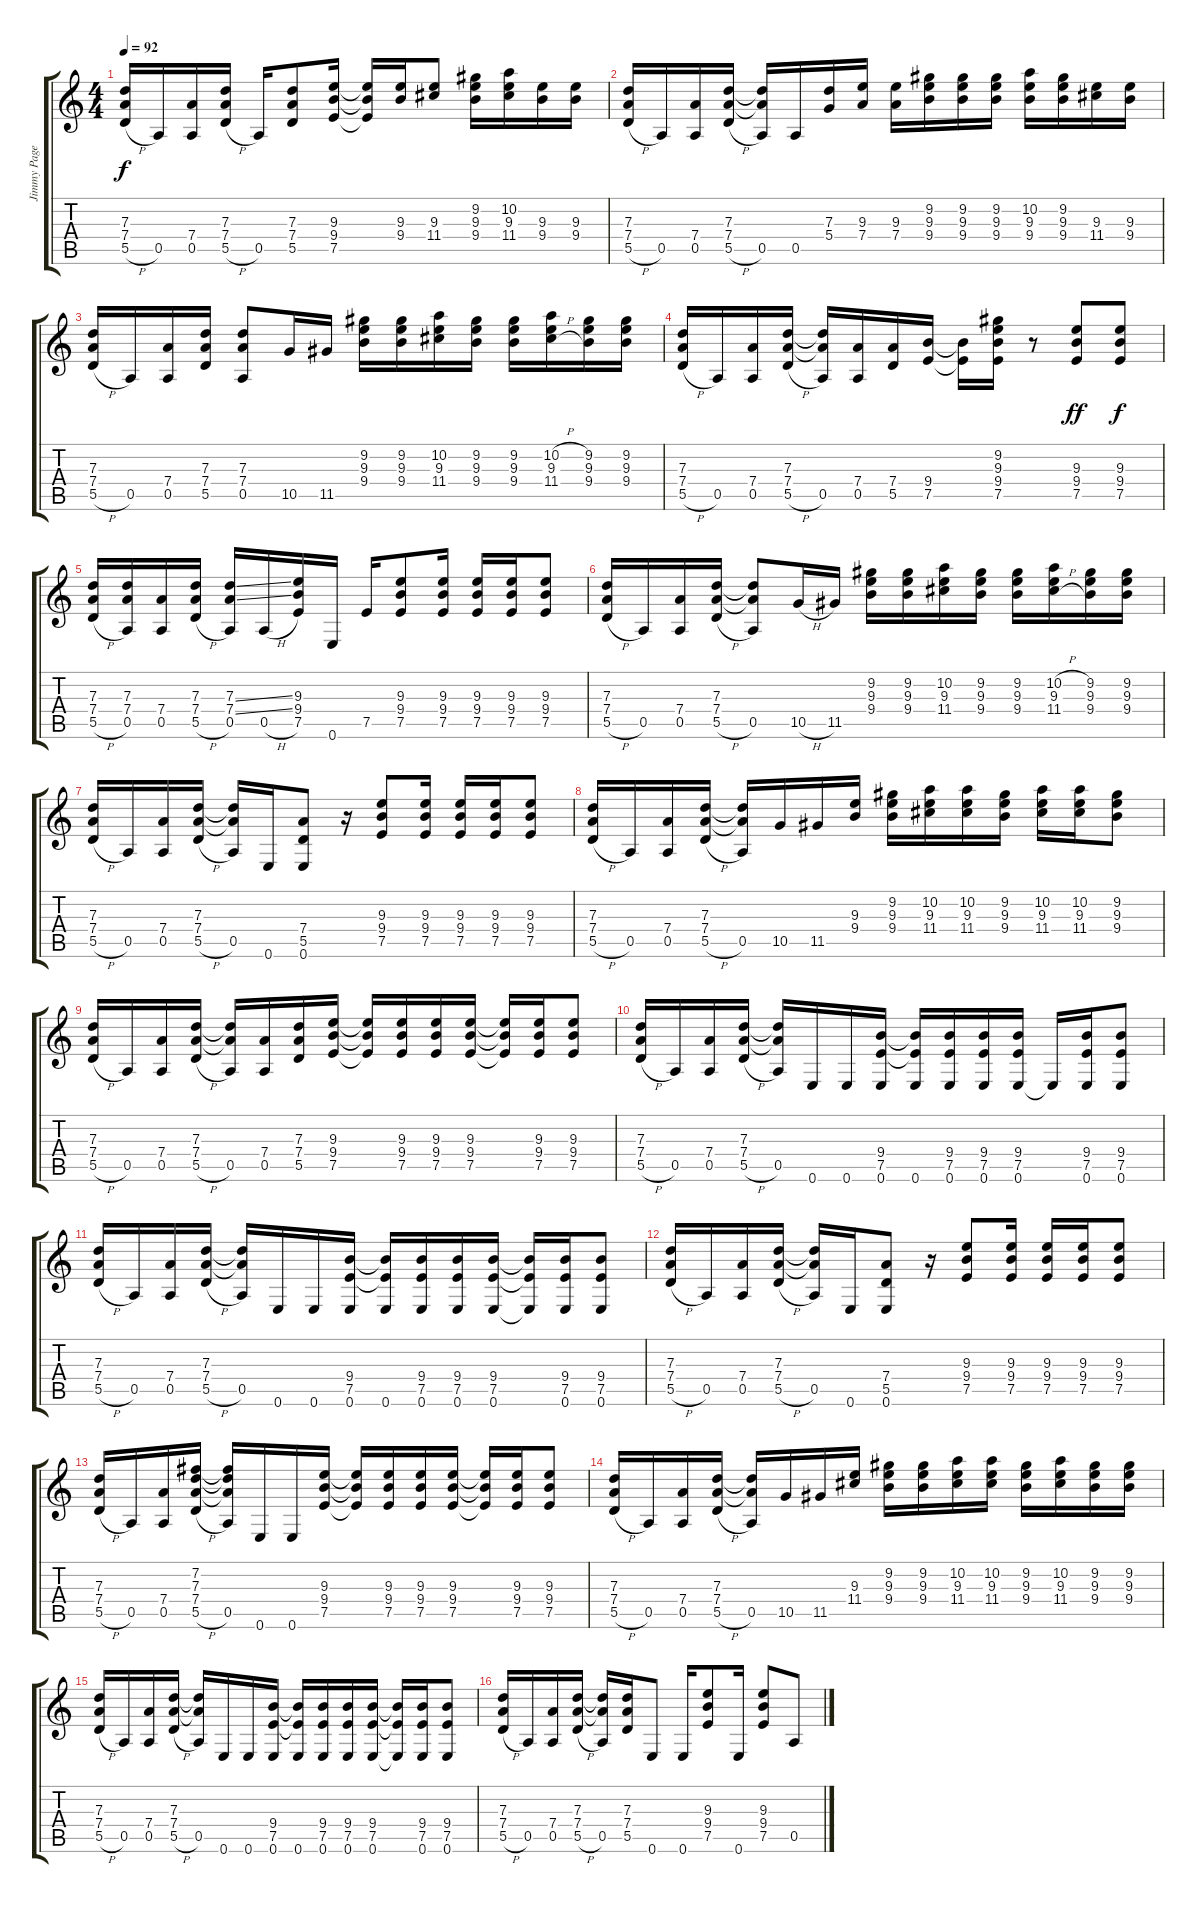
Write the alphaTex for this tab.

\track ("Jimmy Page 2" "Jimmy Page") {instrument distortionguitar}
\staff {score tabs}
\tuning (E4 B3 G3 D3 A2 E2) {hide}
\ts (4 4)
\tempo 92
\clef g2
\ks c
(7.3 7.4 5.5{h}).16{dy f} 0.5.16 (7.4 0.5).16 (7.3 7.4 5.5{h}).16 0.5.16 (7.3 7.4 5.5).8 (9.3 9.4 7.5).16 (9.3{t} 9.4{t} 7.5{t}).16 (9.3 9.4).16 (9.3 11.4).8 (9.2 9.3 9.4).16 (10.2 9.3 11.4).16 (9.3 9.4).16 (9.3 9.4).16 |
(7.3 7.4 5.5{h}).16 0.5.16 (7.4 0.5).16 (7.3 7.4 5.5{h}).16 (7.3{t} 7.4{t} 0.5).16 0.5.16 (7.3 5.4).16 (9.3 7.4).16 (9.3 7.4).16 (9.2 9.3 9.4).16 (9.2 9.3 9.4).16 (9.2 9.3 9.4).16 (10.2 9.3 9.4).16 (9.2 9.3 9.4).16 (9.3 11.4).16 (9.3 9.4).16 |
(7.3 7.4 5.5{h}).16 0.5.16 (7.4 0.5).16 (7.3 7.4 5.5).16 (7.3 7.4 0.5).8 10.5.16 11.5.16 (9.2 9.3 9.4).16 (9.2 9.3 9.4).16 (10.2 9.3 11.4).16 (9.2 9.3 9.4).16 (9.2 9.3 9.4).16 (10.2{h} 9.3 11.4{h}).16 (9.2 9.3 9.4).16 (9.2 9.3 9.4).16 |
(7.3 7.4 5.5{h}).16 0.5.16 (7.4 0.5).16 (7.3 7.4 5.5{h}).16 (7.3{t} 7.4{t} 0.5).16 (7.4 0.5).16 (7.4 5.5).16 (9.4 7.5).16 (9.4{t} 7.5{t}).16 (9.2 9.3 9.4 7.5).16 r.8 (9.3 9.4 7.5).8{dy ff} (9.3 9.4 7.5).8{dy f} |
(7.3 7.4 5.5{h}).16 (7.3 7.4 0.5).16 (7.4 0.5).16 (7.3 7.4 5.5{h}).16 (7.3{ss} 7.4{ss} 0.5).16 0.5{h}.16 (9.3 9.4 7.5).16 0.6.16 7.5.16 (9.3 9.4 7.5).8 (9.3 9.4 7.5).16 (9.3 9.4 7.5).16 (9.3 9.4 7.5).16 (9.3 9.4 7.5).8 |
(7.3 7.4 5.5{h}).16 0.5.16 (7.4 0.5).16 (7.3 7.4 5.5{h}).16 (7.3{t} 7.4{t} 0.5).8 10.5{h}.16 11.5.16 (9.2 9.3 9.4).16 (9.2 9.3 9.4).16 (10.2 9.3 11.4).16 (9.2 9.3 9.4).16 (9.2 9.3 9.4).16 (10.2{h} 9.3 11.4{h}).16 (9.2 9.3 9.4).16 (9.2 9.3 9.4).16 |
(7.3 7.4 5.5{h}).16 0.5.16 (7.4 0.5).16 (7.3 7.4 5.5{h}).16 (7.3{t} 7.4{t} 0.5).16 0.6.16 (7.4 5.5 0.6).8 r.16 (9.3 9.4 7.5).8 (9.3 9.4 7.5).16 (9.3 9.4 7.5).16 (9.3 9.4 7.5).16 (9.3 9.4 7.5).8 |
(7.3 7.4 5.5{h}).16 0.5.16 (7.4 0.5).16 (7.3 7.4 5.5{h}).16 (7.3{t} 7.4{t} 0.5).16 10.5.16 11.5.16 (9.3 9.4).16 (9.2 9.3 9.4).16 (10.2 9.3 11.4).16 (10.2 9.3 11.4).16 (9.2 9.3 9.4).16 (10.2 9.3 11.4).16 (10.2 9.3 11.4).16 (9.2 9.3 9.4).8 |
(7.3 7.4 5.5{h}).16 0.5.16 (7.4 0.5).16 (7.3 7.4 5.5{h}).16 (7.3{t} 7.4{t} 0.5).16 (7.4 0.5).16 (7.3 7.4 5.5).16 (9.3 9.4 7.5).16 (9.3{t} 9.4{t} 7.5{t}).16 (9.3 9.4 7.5).16 (9.3 9.4 7.5).16 (9.3 9.4 7.5).16 (9.3{t} 9.4{t} 7.5{t}).16 (9.3 9.4 7.5).16 (9.3 9.4 7.5).8 |
(7.3 7.4 5.5{h}).16 0.5.16 (7.4 0.5).16 (7.3 7.4 5.5{h}).16 (7.3{t} 7.4{t} 0.5).16 0.6.16 0.6.16 (9.4 7.5 0.6).16 (9.4{t} 7.5{t} 0.6).16 (9.4 7.5 0.6).16 (9.4 7.5 0.6).16 (9.4 7.5 0.6).16 0.6{t}.16 (9.4 7.5 0.6).16 (9.4 7.5 0.6).8 |
(7.3 7.4 5.5{h}).16 0.5.16 (7.4 0.5).16 (7.3 7.4 5.5{h}).16 (7.3{t} 7.4{t} 0.5).16 0.6.16 0.6.16 (9.4 7.5 0.6).16 (9.4{t} 7.5{t} 0.6).16 (9.4 7.5 0.6).16 (9.4 7.5 0.6).16 (9.4 7.5 0.6).16 (9.4{t} 7.5{t} 0.6{t}).16 (9.4 7.5 0.6).16 (9.4 7.5 0.6).8 |
(7.3 7.4 5.5{h}).16 0.5.16 (7.4 0.5).16 (7.3 7.4 5.5{h}).16 (7.3{t} 7.4{t} 0.5).16 0.6.16 (7.4 5.5 0.6).8 r.16 (9.3 9.4 7.5).8 (9.3 9.4 7.5).16 (9.3 9.4 7.5).16 (9.3 9.4 7.5).16 (9.3 9.4 7.5).8 |
(7.3 7.4 5.5{h}).16 0.5.16 (7.4 0.5).16 (7.2 7.3 7.4 5.5{h}).16 (7.2{t} 7.3{t} 7.4{t} 0.5).16 0.6.16 0.6.16 (9.3 9.4 7.5).16 (9.3{t} 9.4{t} 7.5{t}).16 (9.3 9.4 7.5).16 (9.3 9.4 7.5).16 (9.3 9.4 7.5).16 (9.3{t} 9.4{t} 7.5{t}).16 (9.3 9.4 7.5).16 (9.3 9.4 7.5).8 |
(7.3 7.4 5.5{h}).16 0.5.16 (7.4 0.5).16 (7.3 7.4 5.5{h}).16 (7.3{t} 7.4{t} 0.5).16 10.5.16 11.5.16 (9.3 11.4).16 (9.2 9.3 9.4).16 (9.2 9.3 9.4).16 (10.2 9.3 11.4).16 (10.2 9.3 11.4).16 (9.2 9.3 9.4).16 (10.2 9.3 11.4).16 (9.2 9.3 9.4).16 (9.2 9.3 9.4).16 |
(7.3 7.4 5.5{h}).16 0.5.16 (7.4 0.5).16 (7.3 7.4 5.5{h}).16 (7.3{t} 7.4{t} 0.5).16 0.6.16 0.6.16 (9.4 7.5 0.6).16 (9.4{t} 7.5{t} 0.6).16 (9.4 7.5 0.6).16 (9.4 7.5 0.6).16 (9.4 7.5 0.6).16 (9.4{t} 7.5{t} 0.6{t}).16 (9.4 7.5 0.6).16 (9.4 7.5 0.6).8 |
(7.3 7.4 5.5{h}).16 0.5.16 (7.4 0.5).16 (7.3 7.4 5.5{h}).16 (7.3{t} 7.4{t} 0.5).16 (7.3 7.4 5.5).16 0.6.8 0.6.16 (9.3 9.4 7.5).8 0.6.16 (9.3 9.4 7.5).8 0.5.8
